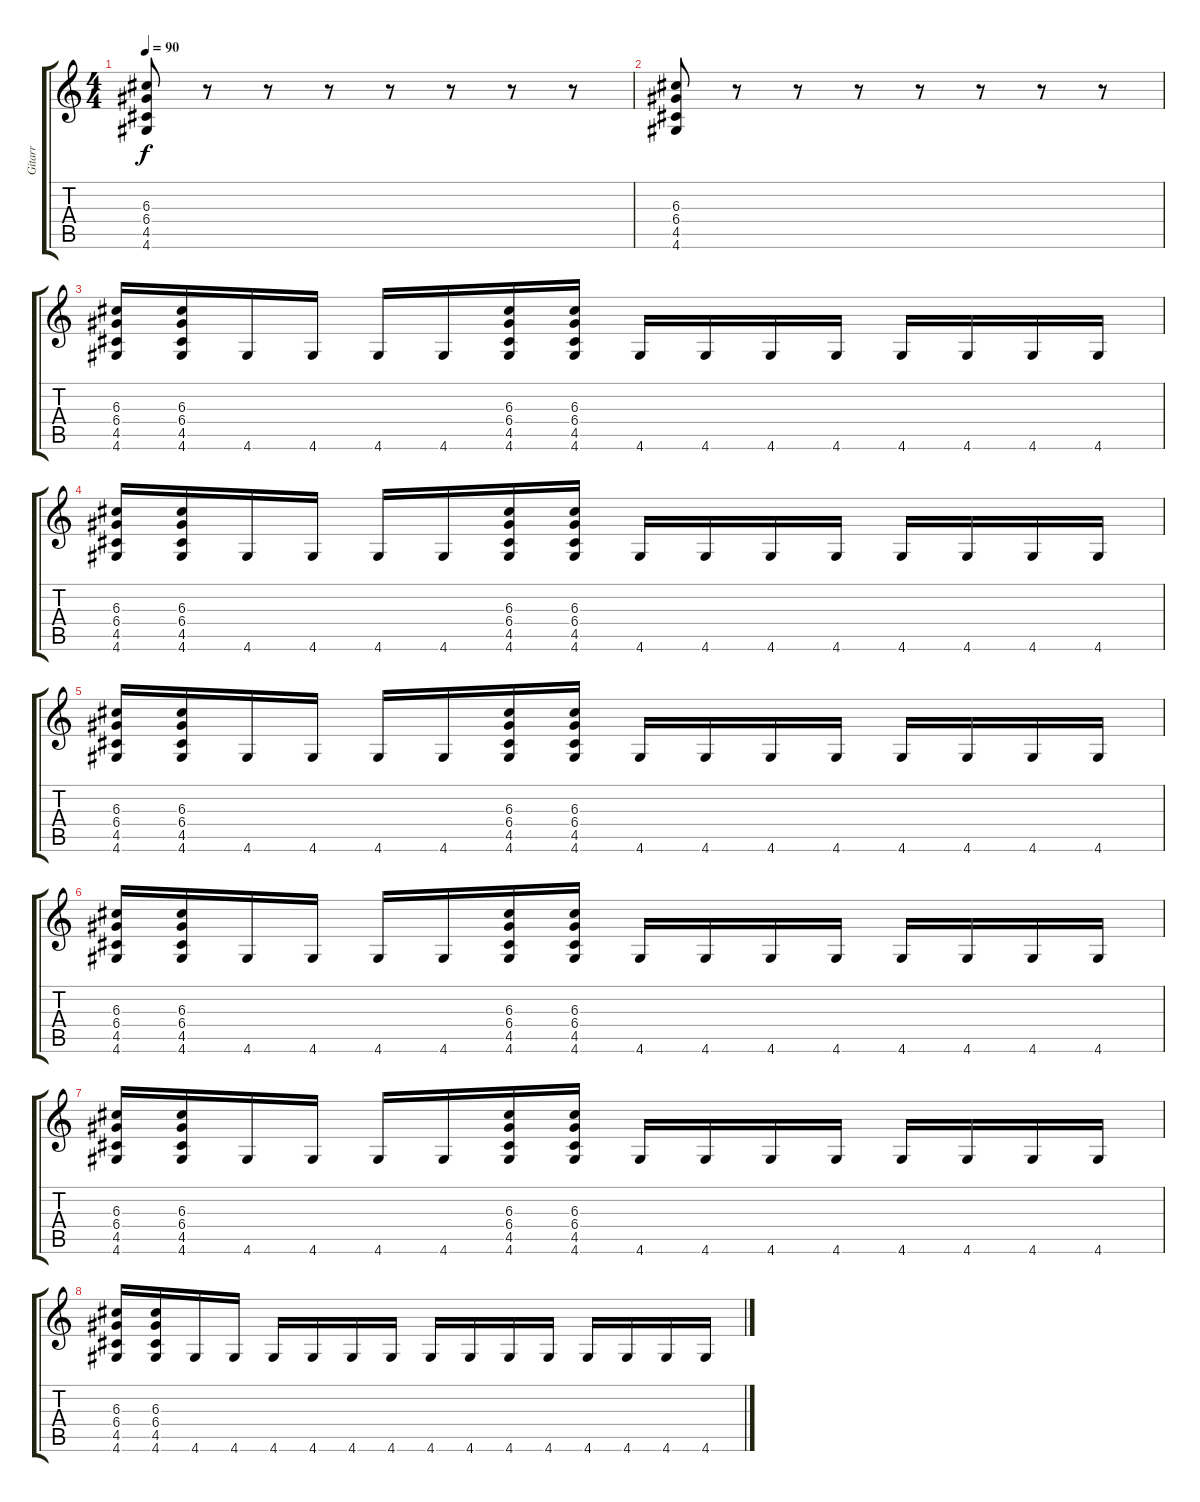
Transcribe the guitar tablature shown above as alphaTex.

\track ("Gitarr" "Gitarr") {instrument distortionguitar}
\staff {score tabs}
\tuning (E4 B3 G3 D3 A2 E2) {hide}
\ts (4 4)
\tempo 90
\clef g2
\ks c
(6.3 6.4 4.5 4.6).8{dy f instrument distortionguitar} r.8 r.8 r.8 r.8 r.8 r.8 r.8 |
(6.3 6.4 4.5 4.6).8 r.8 r.8 r.8 r.8 r.8 r.8 r.8 |
(6.3 6.4 4.5 4.6).16{volume 12 instrument distortionguitar} (6.3 6.4 4.5 4.6).16 4.6.16{volume 10 instrument electricguitarmuted} 4.6.16 4.6.16 4.6.16 (6.3 6.4 4.5 4.6).16{volume 12 instrument distortionguitar} (6.3 6.4 4.5 4.6).16 4.6.16{volume 10 instrument electricguitarmuted} 4.6.16 4.6.16 4.6.16 4.6.16 4.6.16 4.6.16 4.6.16 |
(6.3 6.4 4.5 4.6).16{volume 12 instrument distortionguitar} (6.3 6.4 4.5 4.6).16 4.6.16{volume 10 instrument electricguitarmuted} 4.6.16 4.6.16 4.6.16 (6.3 6.4 4.5 4.6).16{volume 12 instrument distortionguitar} (6.3 6.4 4.5 4.6).16 4.6.16{volume 10 instrument electricguitarmuted} 4.6.16 4.6.16 4.6.16 4.6.16 4.6.16 4.6.16 4.6.16 |
(6.3 6.4 4.5 4.6).16{volume 12 instrument distortionguitar} (6.3 6.4 4.5 4.6).16 4.6.16{volume 10 instrument electricguitarmuted} 4.6.16 4.6.16 4.6.16 (6.3 6.4 4.5 4.6).16{volume 12 instrument distortionguitar} (6.3 6.4 4.5 4.6).16 4.6.16{volume 10 instrument electricguitarmuted} 4.6.16 4.6.16 4.6.16 4.6.16 4.6.16 4.6.16 4.6.16 |
(6.3 6.4 4.5 4.6).16{volume 12 instrument distortionguitar} (6.3 6.4 4.5 4.6).16 4.6.16{volume 10 instrument electricguitarmuted} 4.6.16 4.6.16 4.6.16 (6.3 6.4 4.5 4.6).16{volume 12 instrument distortionguitar} (6.3 6.4 4.5 4.6).16 4.6.16{volume 10 instrument electricguitarmuted} 4.6.16 4.6.16 4.6.16 4.6.16 4.6.16 4.6.16 4.6.16 |
(6.3 6.4 4.5 4.6).16{volume 12 instrument distortionguitar} (6.3 6.4 4.5 4.6).16 4.6.16{volume 10 instrument electricguitarmuted} 4.6.16 4.6.16 4.6.16 (6.3 6.4 4.5 4.6).16{volume 12 instrument distortionguitar} (6.3 6.4 4.5 4.6).16 4.6.16{volume 10 instrument electricguitarmuted} 4.6.16 4.6.16 4.6.16 4.6.16 4.6.16 4.6.16 4.6.16 |
(6.3 6.4 4.5 4.6).16{volume 12 instrument distortionguitar} (6.3 6.4 4.5 4.6).16 4.6.16{volume 10 instrument electricguitarmuted} 4.6.16 4.6.16 4.6.16 4.6.16 4.6.16 4.6.16 4.6.16 4.6.16 4.6.16 4.6.16 4.6.16 4.6.16 4.6.16
